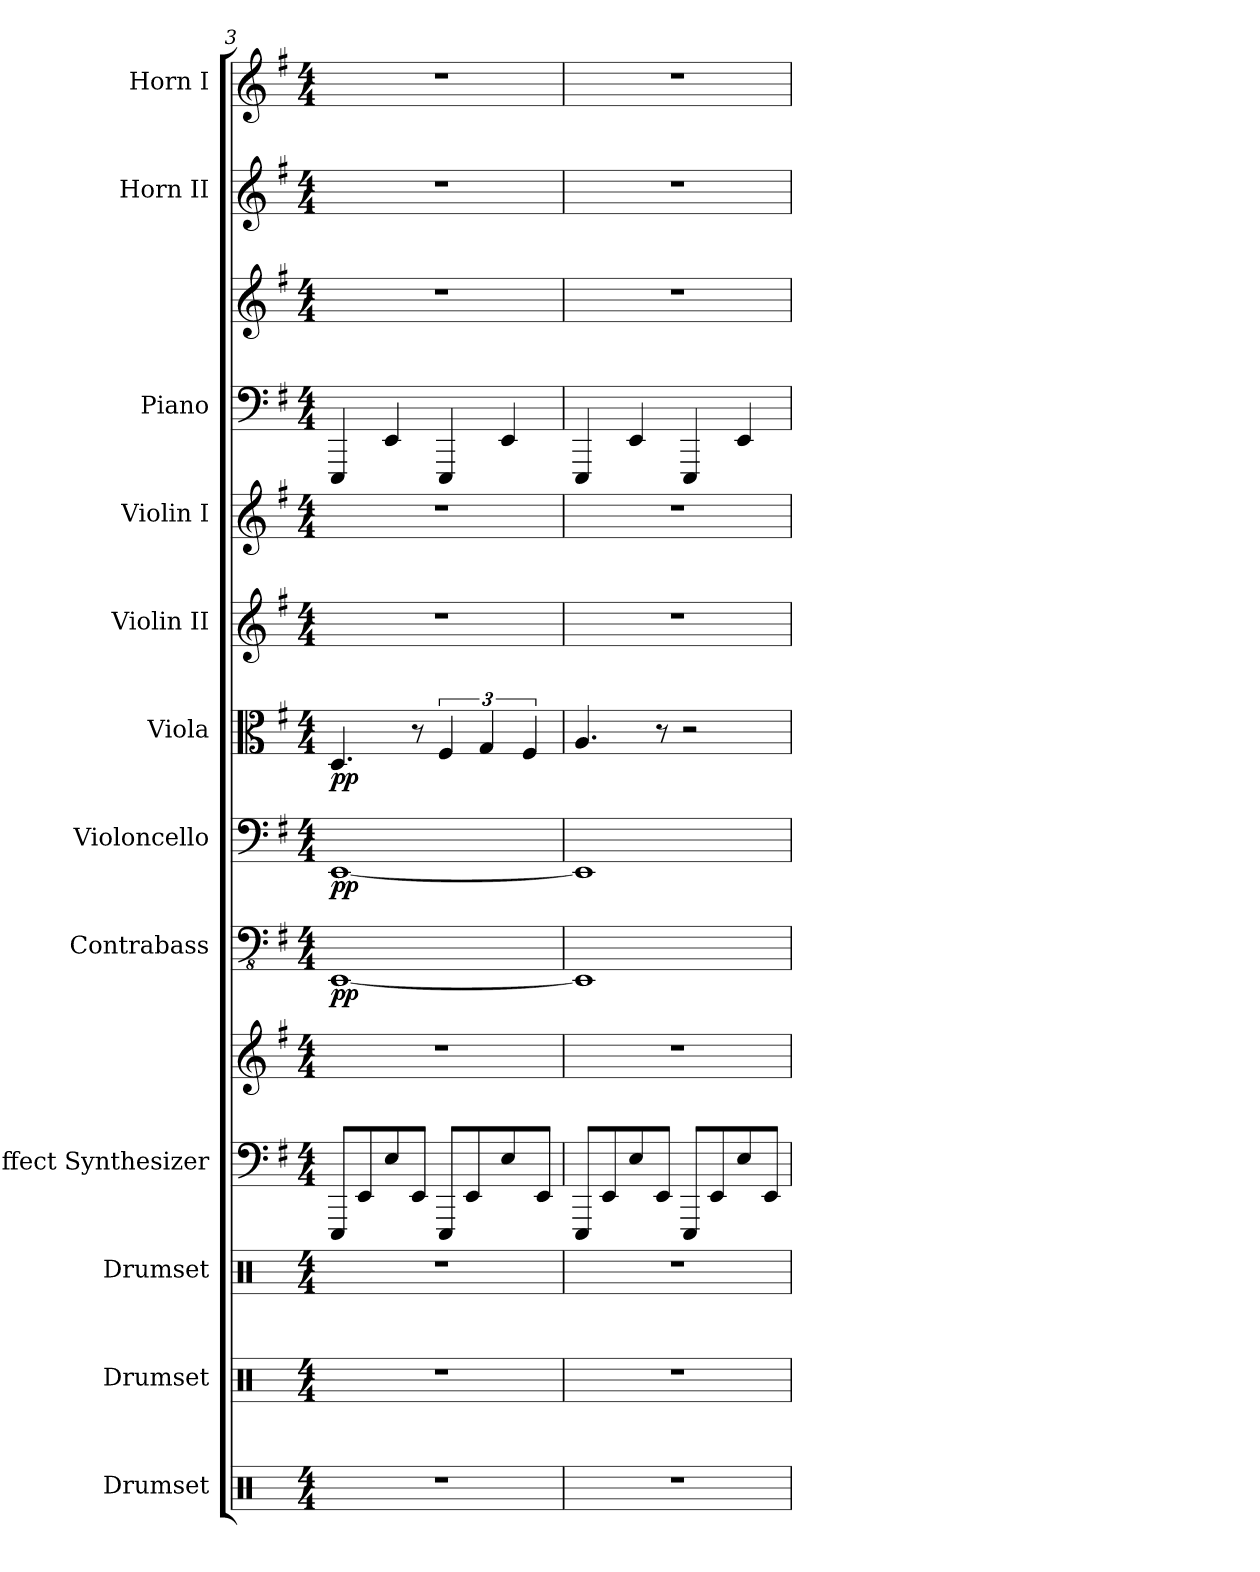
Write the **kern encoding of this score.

**kern	**kern	**kern	**kern	**kern	**kern	**dynam	**kern	**dynam	**kern	**dynam	**kern	**kern	**kern	**kern	**kern	**kern
*part12	*part11	*part10	*part9	*part9	*part8	*part8	*part7	*part7	*part6	*part6	*part5	*part4	*part3	*part3	*part2	*part1
*staff14	*staff13	*staff12	*staff11	*staff10	*staff9	*staff9	*staff8	*staff8	*staff7	*staff7	*staff6	*staff5	*staff4	*staff3	*staff2	*staff1
*I"Drumset	*I"Drumset	*I"Drumset	*I"Effect Synthesizer	*	*I"Contrabass	*	*I"Violoncello	*	*I"Viola	*	*I"Violin II	*I"Violin I	*I"Piano	*	*I"Horn II	*I"Horn I
*I'Drs.	*I'Drs.	*I'Drs.	*I'Synth.	*	*	*	*	*	*	*	*	*	*I'Pno.	*	*I'Hn. II	*I'Hn. I
*clefX	*clefX	*clefX	*clefF4	*clefG2	*clefFv4	*	*clefF4	*	*clefC3	*	*clefG2	*clefG2	*clefF4	*clefG2	*clefG2	*clefG2
*	*	*	*	*	*	*	*	*	*	*	*	*	*	*	*ITrd4c7	*ITrd4c7
*k[]	*k[]	*k[]	*k[f#]	*k[f#]	*k[f#]	*	*k[f#]	*	*k[f#]	*	*k[f#]	*k[f#]	*k[f#]	*k[f#]	*k[]	*k[]
*M4/4	*M4/4	*M4/4	*M4/4	*M4/4	*M4/4	*	*M4/4	*	*M4/4	*	*M4/4	*M4/4	*M4/4	*M4/4	*M4/4	*M4/4
=3	=3	=3	=3	=3	=3	=3	=3	=3	=3	=3	=3	=3	=3	=3	=3	=3
!	!	!	!	!	!	!LO:DY:b	!	!LO:DY:b	!	!LO:DY:b	!	!	!	!	!	!
1r	1r	1r	8EEE/L	1r	[1EEE	pp	[1EE	pp	4.D/	pp	1r	1r	4EEE/	1r	1r	1r
.	.	.	8EE/	.	.	.	.	.	.	.	.	.	.	.	.	.
.	.	.	8E/	.	.	.	.	.	.	.	.	.	4EE/	.	.	.
.	.	.	8EE/J	.	.	.	.	.	8r	.	.	.	.	.	.	.
.	.	.	8EEE/L	.	.	.	.	.	6F#/	.	.	.	4EEE/	.	.	.
.	.	.	8EE/	.	.	.	.	.	.	.	.	.	.	.	.	.
.	.	.	.	.	.	.	.	.	6G/	.	.	.	.	.	.	.
.	.	.	8E/	.	.	.	.	.	.	.	.	.	4EE/	.	.	.
.	.	.	.	.	.	.	.	.	6F#/	.	.	.	.	.	.	.
.	.	.	8EE/J	.	.	.	.	.	.	.	.	.	.	.	.	.
!!LO:PB:g=z
=4	=4	=4	=4	=4	=4	=4	=4	=4	=4	=4	=4	=4	=4	=4	=4	=4
1r	1r	1r	8EEE/L	1r	1EEE]	.	1EE]	.	4.A/	.	1r	1r	4EEE/	1r	1r	1r
.	.	.	8EE/	.	.	.	.	.	.	.	.	.	.	.	.	.
.	.	.	8E/	.	.	.	.	.	.	.	.	.	4EE/	.	.	.
.	.	.	8EE/J	.	.	.	.	.	8r	.	.	.	.	.	.	.
.	.	.	8EEE/L	.	.	.	.	.	2r	.	.	.	4EEE/	.	.	.
.	.	.	8EE/	.	.	.	.	.	.	.	.	.	.	.	.	.
.	.	.	8E/	.	.	.	.	.	.	.	.	.	4EE/	.	.	.
.	.	.	8EE/J	.	.	.	.	.	.	.	.	.	.	.	.	.
=	=	=	=	=	=	=	=	=	=	=	=	=	=	=	=	=
*-	*-	*-	*-	*-	*-	*-	*-	*-	*-	*-	*-	*-	*-	*-	*-	*-
